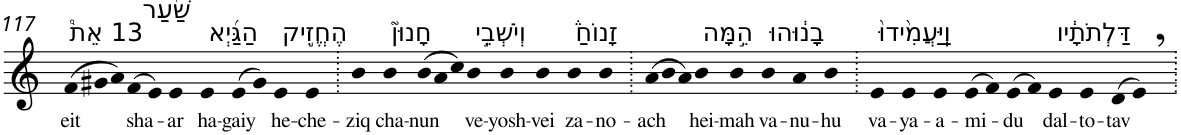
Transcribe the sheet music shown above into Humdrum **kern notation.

**kern	**text
*part1	*part1
*staff1	*staff1
*I"Piano	*
*I'Pno	*
!!LO:PB:g=z
*clefG2	*
*k[]	*
*Xtuplet	*
=117	=117
!LO:TX:a:t=13 אֵת֩	!
!	!LO:LY:b
(>12f	eit
12g#X	.
12a)	.
!LO:TX:a:t=שַׁ֨עַר	!
!	!LO:LY:b
(>8f	sha-
8e)	.
!	!LO:LY:b
4e	-ar
!LO:TX:a:t=הַגַּ֜יְא	!
!	!LO:LY:b
4e	ha-
!	!LO:LY:b
(>8e	-gaiy
8g#)	.
!LO:TX:a:t=הֶחֱזִ֣יק	!
!	!LO:LY:b
4e	he-
!	!LO:LY:b
4e	-che-
=118.	=118.
!	!LO:LY:b
4b	-ziq
!LO:TX:a:t=חָנוּן֮	!
!	!LO:LY:b
4b	cha-
!	!LO:LY:b
(>12b	-nun
12a	.
12cc)	.
!LO:TX:a:t=וְיֹשְׁבֵ֣י	!
!	!LO:LY:b
4b	ve-
!	!LO:LY:b
4b	-yosh-
!	!LO:LY:b
4b	-vei
!LO:TX:a:t=זָנוֹחַ֒	!
!	!LO:LY:b
4b	za-
!	!LO:LY:b
4b	-no-
=119.	=119.
!	!LO:LY:b
(>12a	-ach
12b	.
12a)	.
!LO:TX:a:t=הֵ֣מָּה	!
!	!LO:LY:b
4b	hei-
!	!LO:LY:b
4b	-mah
!LO:TX:a:t=בָנ֔וּהוּ	!
!	!LO:LY:b
4b	va-
!	!LO:LY:b
4a	-nu-
!	!LO:LY:b
4b	-hu
=120.	=120.
!LO:TX:a:t=וַֽיַּעֲמִ֙ידוּ֙	!
!	!LO:LY:b
4e	va-
!	!LO:LY:b
4e	-ya-
!	!LO:LY:b
4e	-a-
!	!LO:LY:b
(>8e	-mi-
8f)	.
!	!LO:LY:b
(>8e	-du
8f)	.
!LO:TX:a:t=דַּלְתֹתָ֔יו	!
!	!LO:LY:b
4e	dal-
!	!LO:LY:b
4e	-to-
!	!LO:LY:b
(>8d	-tav
8e,)	.
=.	=.
*-	*-
